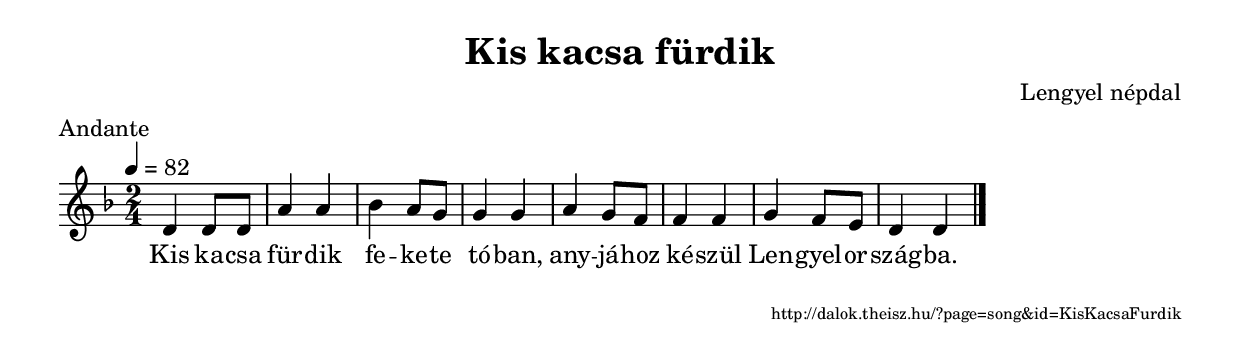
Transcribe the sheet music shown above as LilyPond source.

\version "2.10.33"


\header {
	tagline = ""	title = "Kis kacsa fürdik"
	composer = "Lengyel népdal"
	meter = "Andante"
}

VoiceA = { \key d \minor \override Staff.TimeSignature #'style = #'()  \time 2/4 \tempo 4=82
	\relative f' { d4 d8 d a'4 a bes a8 g g4 g
a g8 f f4 f g f8 e d4 d \bar "|."
	}
}
SplitLyricsA = \lyricmode { 
Kis ka -- csa für -- dik fe -- ke -- te tó -- ban,
any -- já -- hoz ké -- szül Len -- gyel -- or -- szág -- ba.
}
\score {
	<<
		\context Voice = songStaff { \VoiceA }
		\lyricsto "songStaff" \new Lyrics \SplitLyricsA
	>>
	\layout {
		indent = #0
	}
}

\score {
	<<
		\context Voice = songStaff { \VoiceA }
	>>
	\midi {
	}
}

\markup { \fill-line { \hspace #1 \super http://dalok.theisz.hu/?page=song&id=KisKacsaFurdik } }

\paper {
}
